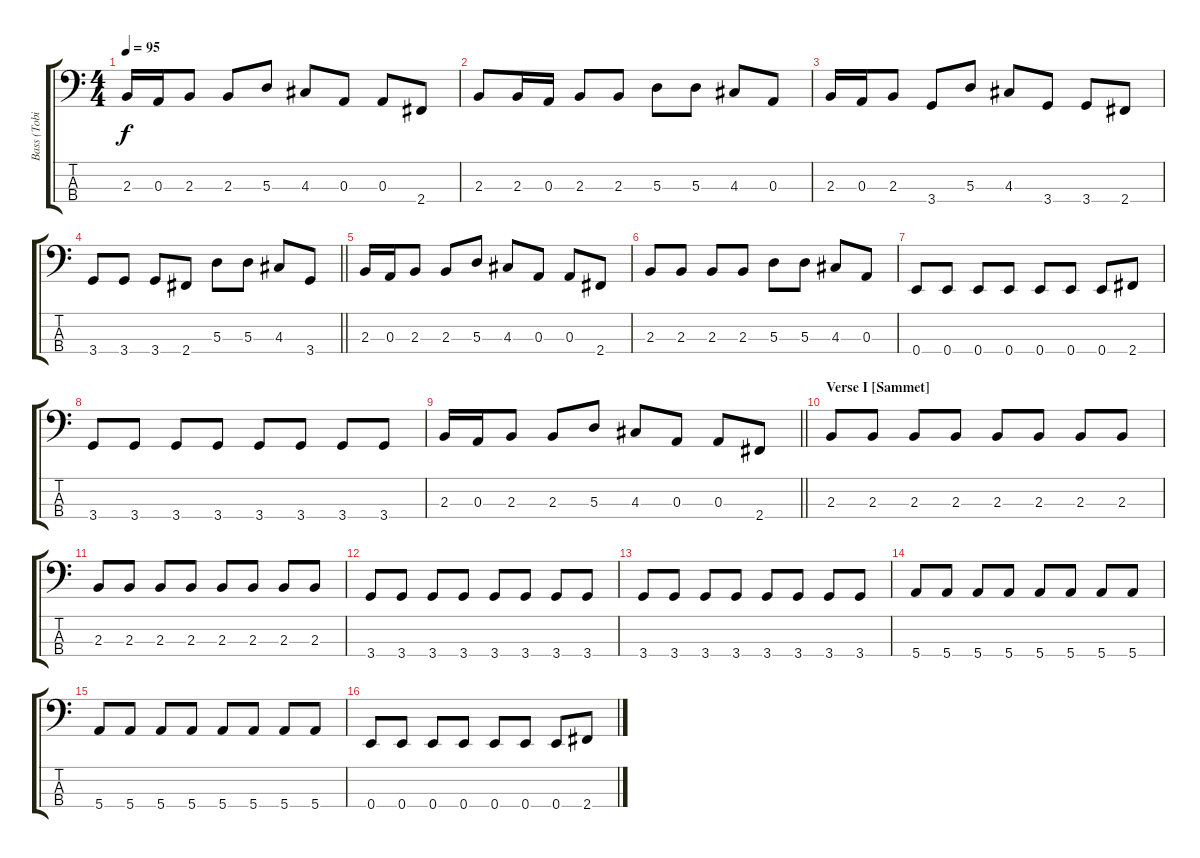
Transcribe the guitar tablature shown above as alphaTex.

\track ("Bass (Tobias Sammet)" "Bass (Tobi") {instrument electricbassfinger}
\staff {score tabs}
\tuning (G2 D2 A1 E1) {hide}
\ts (4 4)
\tempo 95
\clef f4
\ks c
2.3.16{dy f} 0.3.16 2.3.8 2.3.8 5.3.8 4.3.8 0.3.8 0.3.8 2.4.8 |
2.3.8 2.3.16 0.3.16 2.3.8 2.3.8 5.3.8 5.3.8 4.3.8 0.3.8 |
2.3.16 0.3.16 2.3.8 3.4.8 5.3.8 4.3.8 3.4.8 3.4.8 2.4.8 |
\barLineRight lightlight
3.4.8 3.4.8 3.4.8 2.4.8 5.3.8 5.3.8 4.3.8 3.4.8 |
2.3.16 0.3.16 2.3.8 2.3.8 5.3.8 4.3.8 0.3.8 0.3.8 2.4.8 |
2.3.8 2.3.8 2.3.8 2.3.8 5.3.8 5.3.8 4.3.8 0.3.8 |
0.4.8 0.4.8 0.4.8 0.4.8 0.4.8 0.4.8 0.4.8 2.4.8 |
3.4.8 3.4.8 3.4.8 3.4.8 3.4.8 3.4.8 3.4.8 3.4.8 |
\barLineRight lightlight
2.3.16 0.3.16 2.3.8 2.3.8 5.3.8 4.3.8 0.3.8 0.3.8 2.4.8 |
\section ("" "Verse I [Sammet]")
2.3.8 2.3.8 2.3.8 2.3.8 2.3.8 2.3.8 2.3.8 2.3.8 |
2.3.8 2.3.8 2.3.8 2.3.8 2.3.8 2.3.8 2.3.8 2.3.8 |
3.4.8 3.4.8 3.4.8 3.4.8 3.4.8 3.4.8 3.4.8 3.4.8 |
3.4.8 3.4.8 3.4.8 3.4.8 3.4.8 3.4.8 3.4.8 3.4.8 |
5.4.8 5.4.8 5.4.8 5.4.8 5.4.8 5.4.8 5.4.8 5.4.8 |
5.4.8 5.4.8 5.4.8 5.4.8 5.4.8 5.4.8 5.4.8 5.4.8 |
0.4.8 0.4.8 0.4.8 0.4.8 0.4.8 0.4.8 0.4.8 2.4.8
